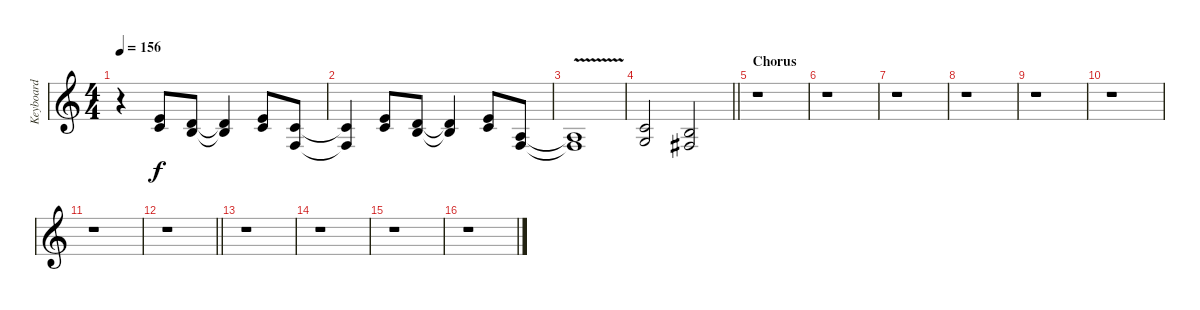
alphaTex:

\track ("Keyboard" "Keyboard") {instrument synthstrings2}
\staff {score}
\tuning (E4 B3 G3 D3 A2 E2) {hide}
\ts (4 4)
\tempo 156
\clef g2
\ks c
r.4{dy f} (5.2 5.3).8 (3.2 4.3).8 (3.2{t} 4.3{t}).4 (5.2 5.3).8 (1.2 3.4).8 |
(1.2{t} 3.4{t}).4 (5.2 5.3).8 (3.2 4.3).8 (3.2{t} 4.3{t}).4 (5.2 5.3).8 (2.3 3.4).8 |
(2.3{v t} 3.4{v t}).1 |
\barLineRight lightlight
(5.3 5.4).2 (4.3 4.4).2 |
\section ("" "Chorus")
r.1 |
r.1 |
r.1 |
r.1 |
r.1 |
r.1 |
r.1 |
\barLineRight lightlight
r.1 |
r.1 |
r.1 |
r.1 |
r.1
